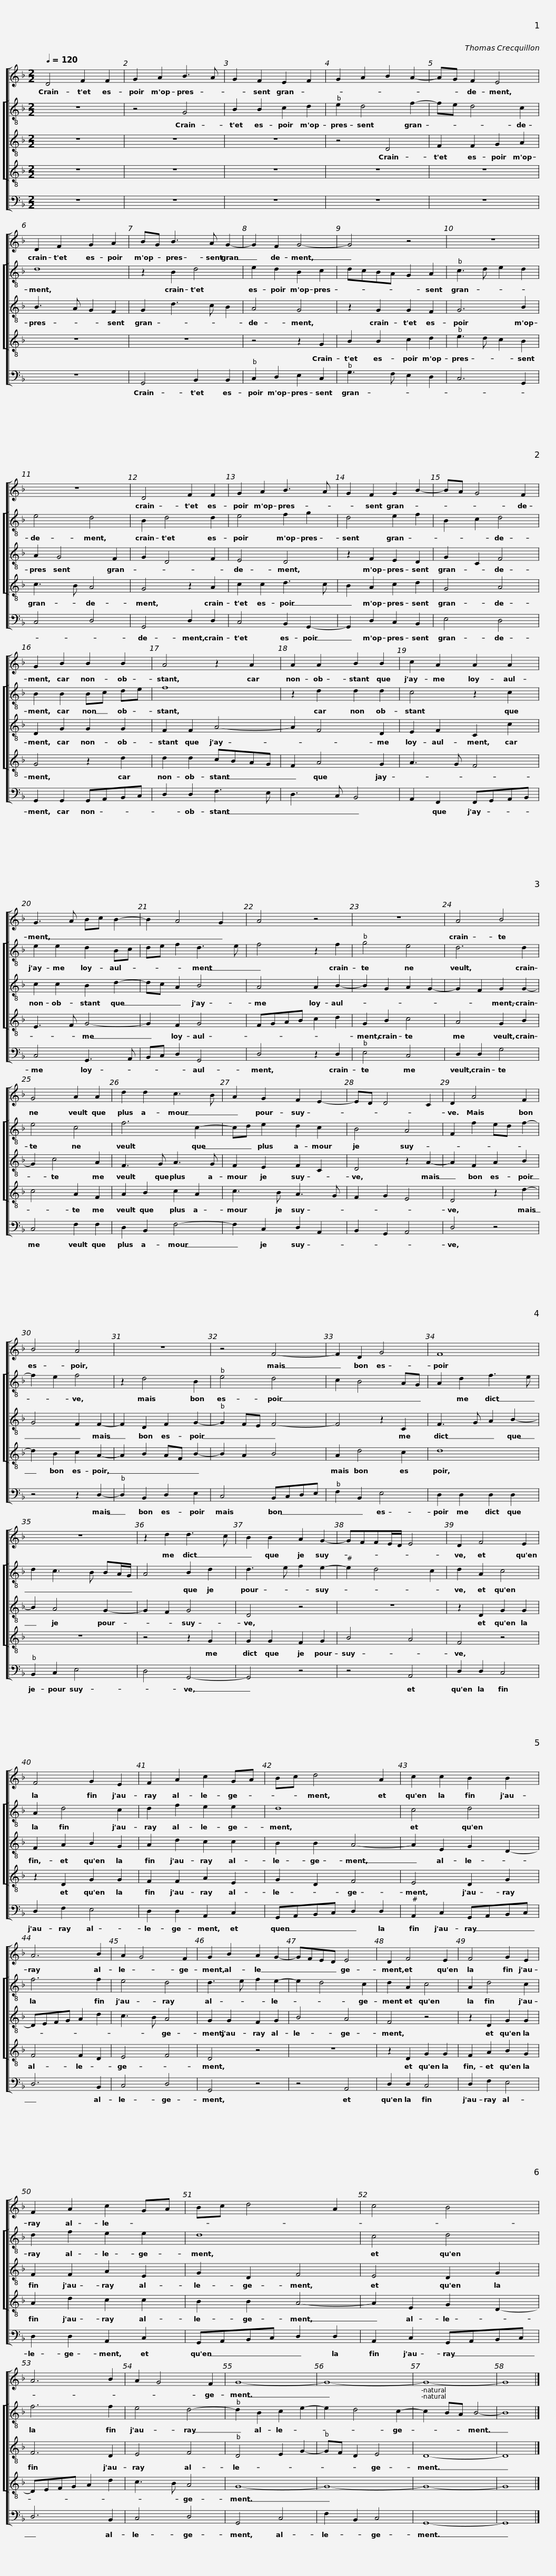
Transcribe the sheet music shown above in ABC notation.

X:1
%%score [ 1 [ 2 3 4 ] 5 ]
L:1/8
Q:1/4=120
M:2/2
I:linebreak $
K:F
V:1 treble
V:2 treble-8
V:3 treble-8
V:4 treble-8
V:5 bass
V:1
 D4 F2 F2 | G2 A2 B3 A | G2 F2 E2 F2 | G2 A2 B2 A2- | AG F2 E4 |$ %5
 D2 F2 G2 A2 | BG B3 A G2- | G2 F2 G4- | G4 z4 |$ z8 |$ %10
 z8 | D4 F2 F2 | G2 A2 B3 A | G2 F2 G2 B2- | BA G4 F2 |$ %15
 G2 B2 B2 B2 | A4 z2 A2 | A2 A2 B2 B2 | c2 A2 A2 A2 |$ G3 A Bc B2- |$ %20
 B2 A4 G2 | A4 z4 | z8 | A4 B4 | G4 A2 A2 |$ %25
 d2 d2 c3 B | A2 G2 F2 E2- | ED D4 C2 | D2 A4 F2 | B4 A4 |$ %30
 z8 |$ z4 F4- | F2 D2 G4 | F8 | z8 | %35
 z2 d2 d3 c |$ B2 B2 A2 G2- | GFFE/D/ E4 | D2 F4 E2 | F4 G2 E2 | %40
 F2 A2 c2 GA |$ Bc d4 A2 | c2 c2 B2 B2 | A6 B2 | A2 G4 F2 | %45
 G2 B2 A2 G2- |$ GFED E4 | D2 F4 E2 | F4 G2 E2 | F2 A2 c2 GA | %50
 Bc d4 A2 |$ c4 B4 | A6 B2 | A2 G4 F2 | G8- | %55
 G8- | G8- | G8 |] %58
V:2
 z8 | z4 G4 | B2 B2 c2 d2 | e2 d4 f2- | fe d4 c2 |$ %5
 d8 | z2 B2 d4 | e2 d2 B2 c2 | dcBA G2 A2 |$ c3 d e2 d2 |$ %10
 e4 d4 | B2 d4 d2 | e4 f2 g2 | d4 e2 f2 | B2 c2 d4 |$ %15
 B2 B2 Bc de | f8 | z2 d2 d2 d2 | c4 z2 c2 |$ e2 e2 d2 Bc |$ %20
 de f2 d3 e | f4 z2 f2 | g4 e4 | d6 d2 | e4 c4 |$ %25
 f6 c2- | cd e2 d2 c2 | B4 A4 | F2 f2 ed f2- | f2 e2 f4 |$ %30
 z2 d4 B2 |$ e4 d4 | c2 B4 AG | A2 d2 f3 e | d2 c3 B BA/G/ | %35
 A4 B2 d2 |$ d3 e f2 e2- | e2 d4 c2 | d2 A2 c4 | A2 d4 c2 | %40
 d2 f2 e2 e2 |$ d8 | c4 d4 | f6 f2 | e4 d4 | %45
 d3 e f2 e2- |$ e2 d4 c2 | d2 A2 c4 | A2 d4 c2 | d2 f2 e2 e2 | %50
 d8 |$ c4 d4 | f6 f2 | e4 d4- | d2 B2 c2 e2- | %55
 e2 d4 c2- | c2 BA B4- | B8 |] %58
V:3
 z8 | z8 | z8 | z4 D4 | F2 F2 G2 A2 |$ %5
 B3 A G2 F2 | G2 d3 c B2 | A4 G4 | z2 G2 G2 F2 |$ G6 B2 |$ %10
 A2 G4 F2 | G2 D4 F2 | E4 D4 | z2 F2 E2 D2 | G2 C2 F4 |$ %15
 D2 G2 G2 G2 | F2 F2 A4- | A2 F4 D2 | E2 F2 C2 c2 |$ c2 c2 B2 d2- |$ %20
 dc A2 B4 | A4 A2 B2- | B2 G2 A2 G2- | G2 F2 G2 G2- | G2 c4 A2 |$ %25
 F3 G A3 G | F2 E2 F2 C2 | D4 z2 A2- | A2 F2 A2 B2 | G4 F2 F2- |$ %30
 F2 D2 F2 G2- |$ G2 FE F4- | F4 z2 C2 | F3 G A2 B2- | B2 A4 G2- | %35
 G2 F2 G4 |$ D4 z4 | z8 | z2 D2 G2 G2 | F2 A2 B2 G2 | %40
 A2 d2 c2 c2 |$ B2 B2 A4- | A2 E2 G2 D2- | DEFG A2 d2 | c3 B A4 | %45
 G2 G2 F2 G2 |$ B4 A4 | F4 z4 | z2 D2 G2 G2 | F2 F2 A2 E2 | %50
 G2 D2 F4 |$ E4 D2 G2 | F6 D2 | E4 F4 | D4 E2 G2- | %55
 GF D2 E4 | D8- | D8 |] %58
V:4
 z8 | z8 | z8 | z8 | z8 |$ %5
 z8 | z8 | z4 z2 G2 | B2 B2 c2 d2 |$ e3 d c2 B2 |$ %10
 c3 B A4 | G4 z2 A2 | c2 c2 d3 c | B2 A2 c2 d2 | G4 A4 |$ %15
 G4 z2 d2 | d2 d2 cBAG | F2 A4 G2 | A3 G F4 |$ E3 F G4- |$ %20
 G2 F2 G4 | FGAB c2 d2 | G2 B2 c4 | A4 G2 B2 | c4 A2 F2 |$ %25
 A2 B2 c2 A2 | c3 B A3 G | F2 G2 E4 | D4 z2 d2- | d2 B2 c2 A2- |$ %30
 A2 B2 AF B2- |$ B2 A2 B4 | A2 d4 c2 | d8 | z8 | %35
 z4 z2 G2 |$ G2 G2 F2 G2 | B4 A4 | F4 z4 | z2 D2 G2 G2 | %40
 F2 F2 A2 E2 |$ G2 D2 F4 | E4 D2 G2 | F4 F2 D2 | E4 F4 | %45
 D4 z4 |$ z8 | z2 D2 G2 G2 | F2 A2 B2 G2 | A2 d2 c2 c2 | %50
 B2 B2 A4- |$ A2 E2 G2 D2- | DEFG A2 d2 | c3 B A4 | G8- | %55
 G8- | G8- | G8 |] %58
V:5
 z8 | z8 | z8 | z8 | z8 |$ %5
 z8 | G,,4 B,,2 B,,2 | C,2 D,2 E,2 C,2 | G,3 F, E,2 D,2 |$ C,6 G,,2 |$ %10
 C,4 D,4 | G,,4 D,2 D,2 | C,4 B,,2 G,,2- | G,,2 D,2 C,2 B,,2 | E,4 D,4 |$ %15
 G,,2 G,,2 G,,A,,B,,C, | D,2 D,2 F,3 E, | D,3 C, B,,4 | A,,2 F,,2 F,,G,,A,,B,, |$ C,4 G,,3 A,, |$ %20
 B,,C, D,2 G,,4 | D,4 z2 D,2 | E,4 C,4 | D,2 D,2 G,4 | C,4 F,2 F,2 |$ %25
 D,2 B,,2 F,4- | F,2 C,2 D,2 A,,2 | B,,2 G,,2 A,,4 | D,4 z4 | z4 z2 D,2- |$ %30
 D,2 B,,2 D,2 E,2 |$ C,4 B,,C,D,E, | F,2 B,,2 E,4 | D,2 D,2 D,2 D,2 | B,,2 C,2 E,4 | %35
 D,4 G,,4- |$ G,,4 z4 | z4 A,,4 | D,2 D,2 C,4 | D,2 F,2 E,4 | %40
 D,2 D,2 A,,2 C,2 |$ G,,A,,B,,C, D,2 D,2 | A,,2 C,2 G,,A,,B,,C, | D,6 B,,2 | C,4 D,4 | %45
 G,,4 z4 |$ z4 A,,4 | D,2 D,2 C,4 | D,2 F,2 E,4 | D,2 D,2 A,,2 C,2 | %50
 G,,A,,B,,C, D,2 D,2 |$ A,,2 C,2 G,,A,,B,,C, | D,6 B,,2 | C,4 D,4 | G,,4 C,4 | %55
 F,2 B,,2 C,4 | G,,8- | G,,8 |] %58
